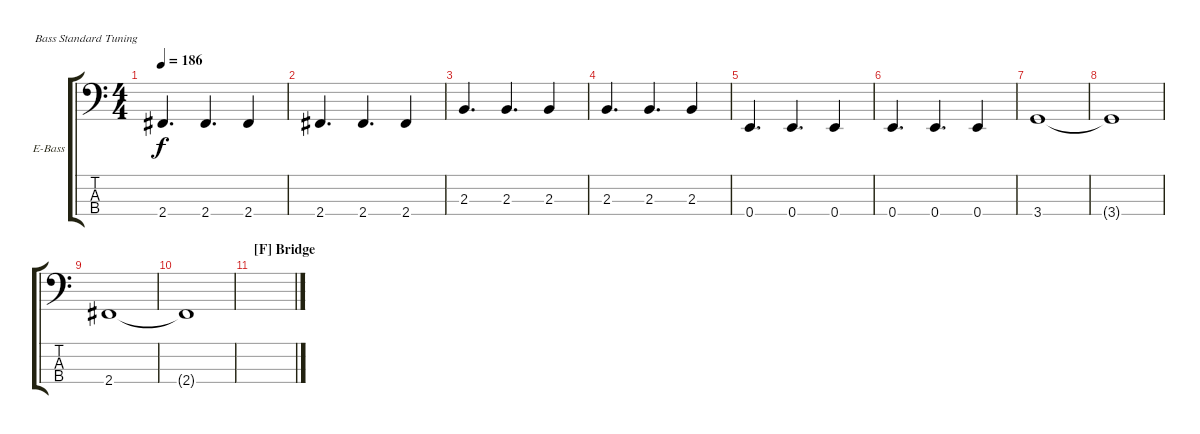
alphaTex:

\defaultSystemsLayout 4
\bracketExtendMode groupsimilarinstruments
\firstSystemTrackNameOrientation horizontal
\otherSystemsTrackNameOrientation horizontal
\track ("Bass" "E-Bass") {instrument electricbassfinger}
\staff {score tabs}
\tuning (G2 D2 A1 E1)
\ts (4 4)
\tempo 186
\clef f4
\ks c
2.4.4{d dy f} 2.4.4{d} 2.4.4 |
2.4.4{d} 2.4.4{d} 2.4.4 |
2.3.4{d} 2.3.4{d} 2.3.4 |
2.3.4{d} 2.3.4{d} 2.3.4 |
0.4.4{d} 0.4.4{d} 0.4.4 |
0.4.4{d} 0.4.4{d} 0.4.4 |
3.4.1 |
3.4{t}.1 |
2.4.1 |
2.4{t}.1 |
\section ("F" "Bridge")
